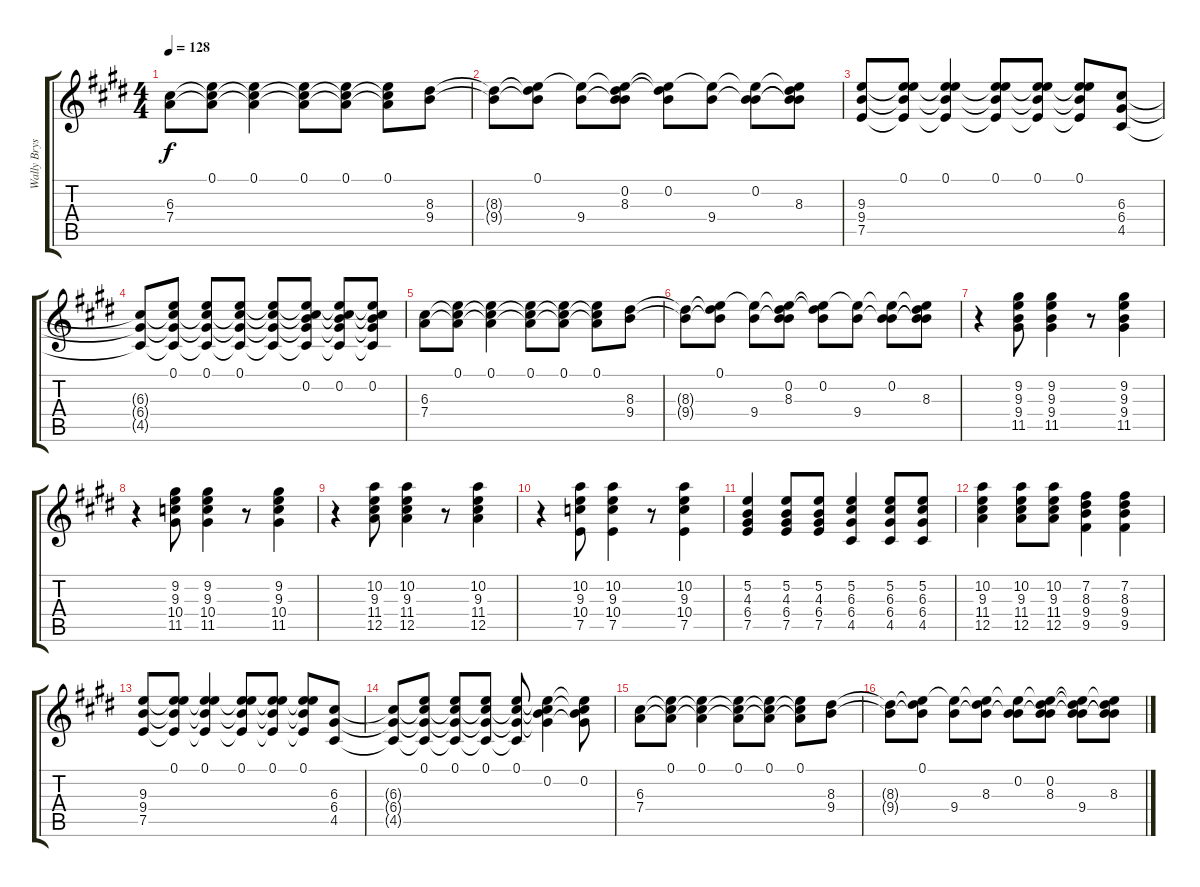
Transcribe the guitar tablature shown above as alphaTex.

\track ("Wally Bryson Lead Guitar" "Wally Brys") {instrument distortionguitar}
\staff {score tabs}
\tuning (E4 B3 G3 D3 A2 E2) {hide}
\ts (4 4)
\tempo 128
\clef g2
\ks e
(6.3 7.4).8{dy f} (0.1 6.3{t} 7.4{t}).8 (0.1 6.3{t} 7.4{t}).4 (0.1 6.3{t} 7.4{t}).8 (0.1 6.3{t} 7.4{t}).8 (0.1 6.3{t} 7.4{t}).8 (8.3 9.4).8 |
(8.3{t} 9.4{t}).8 (0.1 8.3{t} 9.4{t}).8 (0.1{t} 9.4).8 (0.1{t} 0.2 8.3 9.4{t}).8 (0.1{t} 0.2 8.3{t}).8 (0.1{t} 9.4).8 (0.1{t} 0.2 9.4{t}).8 (0.1{t} 0.2{t} 8.3 9.4{t}).8 |
(9.3 9.4 7.5).8 (0.1 9.3{t} 9.4{t} 7.5{t}).8 (0.1 9.3{t} 9.4{t} 7.5{t}).4 (0.1 9.3{t} 9.4{t} 7.5{t}).8 (0.1 9.3{t} 9.4{t} 7.5{t}).8 (0.1 9.3{t} 9.4{t} 7.5{t}).8 (6.3 6.4 4.5).8 |
(6.3{t} 6.4{t} 4.5{t}).8 (0.1 6.3{t} 6.4{t} 4.5{t}).8 (0.1 6.3{t} 6.4{t} 4.5{t}).8 (0.1 6.3{t} 6.4{t} 4.5{t}).8 (0.1{t} 6.3{t} 6.4{t} 4.5{t}).8 (0.1{t} 0.2 6.3{t} 6.4{t} 4.5{t}).8 (0.1{t} 0.2 6.3{t} 6.4{t} 4.5{t}).8 (0.1{t} 0.2 6.3{t} 6.4{t} 4.5{t}).8 |
(6.3 7.4).8 (0.1 6.3{t} 7.4{t}).8 (0.1 6.3{t} 7.4{t}).4 (0.1 6.3{t} 7.4{t}).8 (0.1 6.3{t} 7.4{t}).8 (0.1 6.3{t} 7.4{t}).8 (8.3 9.4).8 |
(8.3{t} 9.4{t}).8 (0.1 8.3{t} 9.4{t}).8 (0.1{t} 9.4).8 (0.1{t} 0.2 8.3 9.4{t}).8 (0.1{t} 0.2 8.3{t}).8 (0.1{t} 9.4).8 (0.1{t} 0.2 9.4{t}).8 (0.1{t} 0.2{t} 8.3 9.4{t}).8 |
r.4{volume 10} (9.2 9.3 9.4 11.5).8 (9.2 9.3 9.4 11.5).4 r.8 (9.2 9.3 9.4 11.5).4 |
r.4 (9.2 9.3 10.4 11.5).8 (9.2 9.3 10.4 11.5).4 r.8 (9.2 9.3 10.4 11.5).4 |
r.4 (10.2 9.3 11.4 12.5).8 (10.2 9.3 11.4 12.5).4 r.8 (10.2 9.3 11.4 12.5).4 |
r.4 (10.2 9.3 10.4 7.5).8 (10.2 9.3 10.4 7.5).4 r.8 (10.2 9.3 10.4 7.5).4 |
(5.2 4.3 6.4 7.5).4 (5.2 4.3 6.4 7.5).8 (5.2 4.3 6.4 7.5).8 (5.2 6.3 6.4 4.5).4 (5.2 6.3 6.4 4.5).8 (5.2 6.3 6.4 4.5).8 |
(10.2 9.3 11.4 12.5).4 (10.2 9.3 11.4 12.5).8 (10.2 9.3 11.4 12.5).8 (7.2 8.3 9.4 9.5).4 (7.2 8.3 9.4 9.5).4 |
(9.3 9.4 7.5).8 (0.1 9.3{t} 9.4{t} 7.5{t}).8 (0.1 9.3{t} 9.4{t} 7.5{t}).4 (0.1 9.3{t} 9.4{t} 7.5{t}).8 (0.1 9.3{t} 9.4{t} 7.5{t}).8 (0.1 9.3{t} 9.4{t} 7.5{t}).8 (6.3 6.4 4.5).8 |
(6.3{t} 6.4{t} 4.5{t}).8 (0.1 6.3{t} 6.4{t} 4.5{t}).8 (0.1 6.3{t} 6.4{t} 4.5{t}).8 (0.1 6.3{t} 6.4{t} 4.5{t}).8 (0.1 6.3{t} 6.4{t} 4.5{t}).8 (0.1{t} 0.2 6.3{t} 6.4{t}).4 (0.1{t} 0.2 6.3{t} 6.4{t}).8 |
(6.3 7.4).8 (0.1 6.3{t} 7.4{t}).8 (0.1 6.3{t} 7.4{t}).4 (0.1 6.3{t} 7.4{t}).8 (0.1 6.3{t} 7.4{t}).8 (0.1 6.3{t} 7.4{t}).8 (8.3 9.4).8 |
(8.3{t} 9.4{t}).8 (0.1 8.3{t} 9.4{t}).8 (0.1{t} 9.4).8 (0.1{t} 8.3 9.4{t}).8 (0.1{t} 0.2 9.4{t}).8 (0.1{t} 0.2 8.3 9.4{t}).8 (0.1{t} 0.2{t} 8.3{t} 9.4).8 (0.1{t} 0.2{t} 8.3 9.4{t}).8
